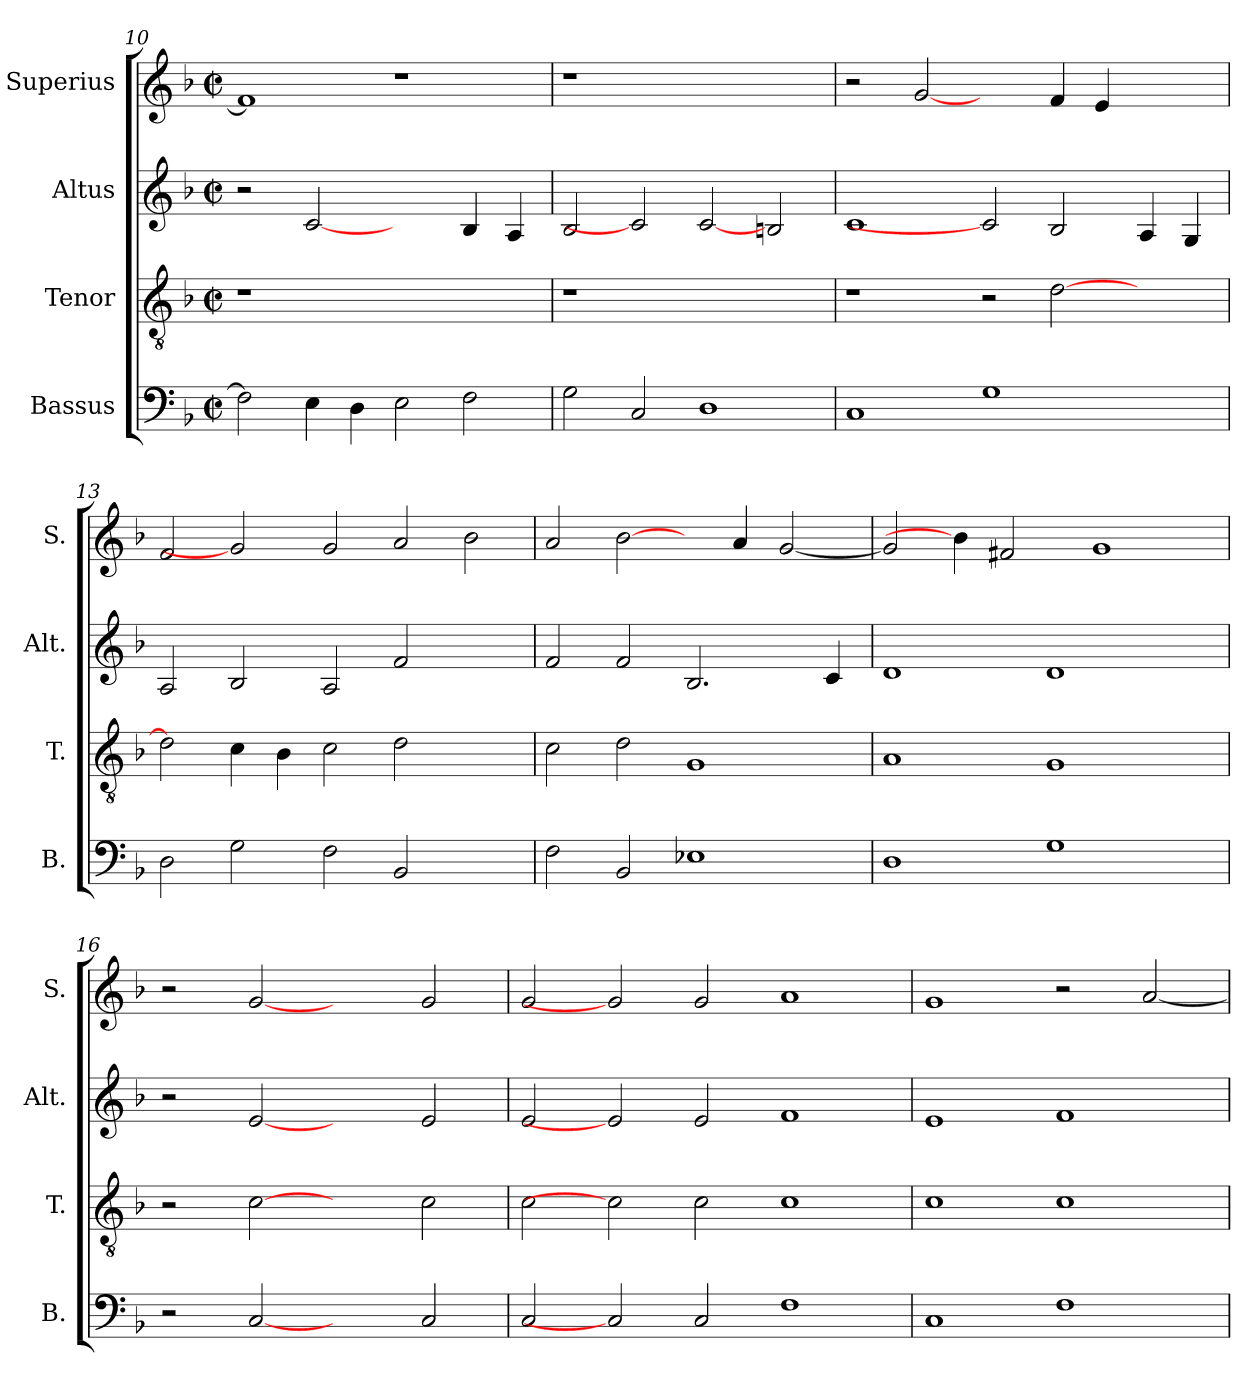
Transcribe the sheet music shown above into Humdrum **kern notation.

**kern	**kern	**kern	**kern
*part4	*part3	*part2	*part1
*staff4	*staff3	*staff2	*staff1
*I"Bassus	*I"Tenor	*I"Altus	*I"Superius
*I'B.	*I'T.	*I'Alt.	*I'S.
*clefF4	*clefGv2	*clefG2	*clefG2
*	*ITrd7c12	*	*
*k[b-]	*k[b-]	*k[b-]	*k[b-]
*F:	*F:	*F:	*F:
*M2/2	*M2/2	*M2/2	*M2/2
*met(c|)	*met(c|)	*met(c|)	*met(c|)
=10	=10	=10	=10
!	!LO:N:vis=1	!	!
2Fi\]	1r	2r	1fi]
4Ei\	.	[2ci	.
4Di\	.	.	.
2Ei\	1ryy	2ryy	1r
2Fi\	.	4B-i/	.
.	.	4Ai/	.
!!LO:PB:g=z
=11	=11	=11	=11
!	!LO:N:vis=1	!	!LO:N:vis=1
2Gi\	1r	2B-i/	1r
2Ci/	.	2ci]	.
1Di	1ryy	[2ci	1ryy
.	.	2Bni/	.
=12	=12	=12	=12
1Ci	1r	1ci	2r
.	.	.	[2gi
1Gi	2r	2ci]	2ryy
.	[>2Di\	2B-i/	4fi/
.	.	.	4ei/
2ryy	2ryy	4Ai/	2ryy
.	.	4Gi/	.
=13	=13	=13	=13
2Di\	2Di\]	2Ai/	2fi/
2Gi\	4Ci\	2B-i/	2gi]
.	4BB-i\	.	.
2Fi\	2Ci\	2Ai/	2gi/
2BB-i/	2Di\	2fi/	2ai/
2ryy	2ryy	2ryy	2b-i\
=14	=14	=14	=14
2Fi\	2Ci\	2fi/	2ai/
2BB-i/	2Di\	2fi/	[2b-i\
1E-Xi	1GGi	2.B-i/	4ryy
.	.	.	4ai/
.	.	.	[<2gi/
.	.	4ci/	.
=15	=15	=15	=15
1Di	1AAi	1di	2gi/]
.	.	.	4b-i\]
.	.	.	2f#Xi/
1Gi	1GGi	1di	.
.	.	.	1gi
4ryy	4ryy	4ryy	.
!!LO:LB:g=z
=16	=16	=16	=16
2r	2r	2r	2r
[2Ci	[2Ci	[2ei	[2gi
2ryy	2ryy	2ryy	2ryy
2Ci/	2Ci\	2ei/	2gi/
=17	=17	=17	=17
2Ci/	2Ci\	2ei/	2gi/
2Ci]	2Ci]	2ei]	2gi]
2Ci/	2Ci\	2ei/	2gi/
1Fi	1Ci	1fi	1ai
=18	=18	=18	=18
1Ci	1Ci	1ei	1gi
1Fi	1Ci	1fi	2r
.	.	.	[<2ai/
=	=	=	=
*-	*-	*-	*-
